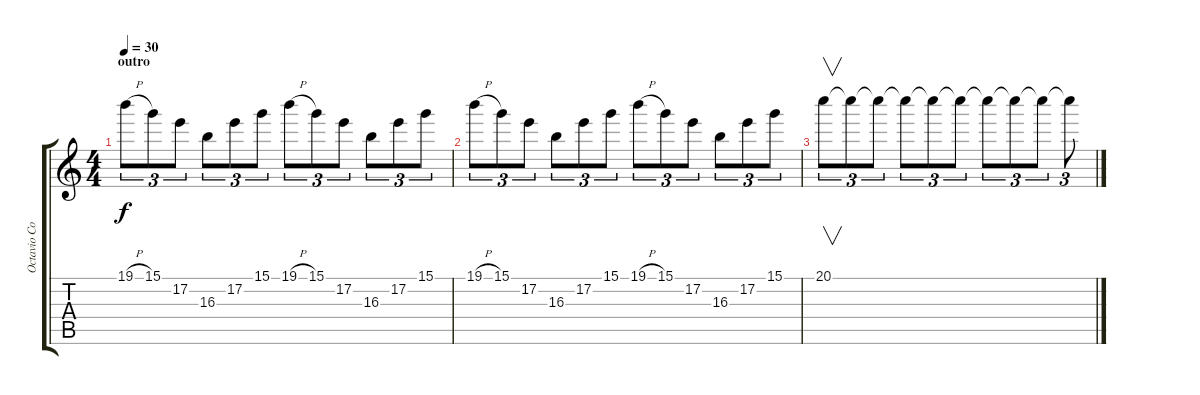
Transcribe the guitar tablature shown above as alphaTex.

\track ("Octavio Coronado" "Octavio Co") {instrument distortionguitar}
\staff {score tabs}
\tuning (E4 B3 G3 D3 A2 E2) {hide}
\ts (4 4)
\section ("" "outro")
\tempo 30
\clef g2
\ks c
19.1{h}.8{tu (3 2) dy f volume 0} 15.1.8{tu (3 2)} 17.2.8{tu (3 2)} 16.3.8{tu (3 2)} 17.2.8{tu (3 2)} 15.1.8{tu (3 2)} 19.1{h}.8{tu (3 2)} 15.1.8{tu (3 2)} 17.2.8{tu (3 2)} 16.3.8{tu (3 2)} 17.2.8{tu (3 2)} 15.1.8{tu (3 2)} |
19.1{h}.8{tu (3 2)} 15.1.8{tu (3 2)} 17.2.8{tu (3 2)} 16.3.8{tu (3 2)} 17.2.8{tu (3 2)} 15.1.8{tu (3 2)} 19.1{h}.8{tu (3 2)} 15.1.8{tu (3 2)} 17.2.8{tu (3 2)} 16.3.8{tu (3 2)} 17.2.8{tu (3 2)} 15.1.8{tu (3 2)} |
20.1.8{v tu (3 2)} 20.1{t}.8{tu (3 2)} 20.1{t}.8{tu (3 2)} 20.1{t}.8{tu (3 2)} 20.1{t}.8{tu (3 2)} 20.1{t}.8{tu (3 2)} 20.1{t}.8{tu (3 2)} 20.1{t}.8{tu (3 2)} 20.1{t}.8{tu (3 2)} 20.1{t}.8{tu (3 2)}
